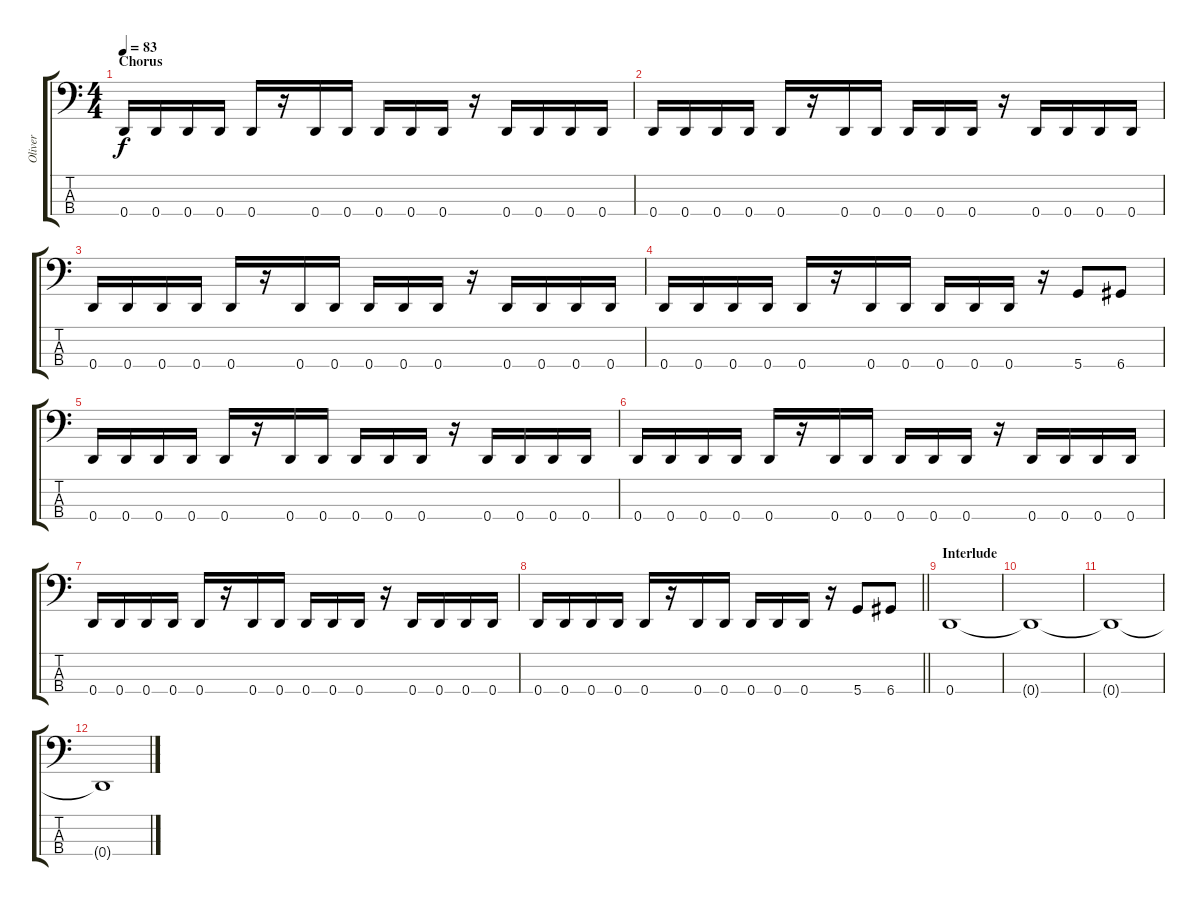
\track ("Oliver" "Oliver") {instrument electricbasspick}
\staff {score tabs}
\tuning (G2 D2 A1 D1) {hide}
\ts (4 4)
\section ("" "Chorus")
\tempo 83
\clef f4
\ks c
0.4.16{dy f} 0.4.16 0.4.16 0.4.16 0.4.16 r.16 0.4.16 0.4.16 0.4.16 0.4.16 0.4.16 r.16 0.4.16 0.4.16 0.4.16 0.4.16 |
0.4.16 0.4.16 0.4.16 0.4.16 0.4.16 r.16 0.4.16 0.4.16 0.4.16 0.4.16 0.4.16 r.16 0.4.16 0.4.16 0.4.16 0.4.16 |
0.4.16 0.4.16 0.4.16 0.4.16 0.4.16 r.16 0.4.16 0.4.16 0.4.16 0.4.16 0.4.16 r.16 0.4.16 0.4.16 0.4.16 0.4.16 |
0.4.16 0.4.16 0.4.16 0.4.16 0.4.16 r.16 0.4.16 0.4.16 0.4.16 0.4.16 0.4.16 r.16 5.4.8 6.4.8 |
0.4.16 0.4.16 0.4.16 0.4.16 0.4.16 r.16 0.4.16 0.4.16 0.4.16 0.4.16 0.4.16 r.16 0.4.16 0.4.16 0.4.16 0.4.16 |
0.4.16 0.4.16 0.4.16 0.4.16 0.4.16 r.16 0.4.16 0.4.16 0.4.16 0.4.16 0.4.16 r.16 0.4.16 0.4.16 0.4.16 0.4.16 |
0.4.16 0.4.16 0.4.16 0.4.16 0.4.16 r.16 0.4.16 0.4.16 0.4.16 0.4.16 0.4.16 r.16 0.4.16 0.4.16 0.4.16 0.4.16 |
\barLineRight lightlight
0.4.16 0.4.16 0.4.16 0.4.16 0.4.16 r.16 0.4.16 0.4.16 0.4.16 0.4.16 0.4.16 r.16 5.4.8 6.4.8 |
\section ("" "Interlude")
0.4.1 |
0.4{t}.1 |
0.4{t}.1 |
0.4{t}.1
